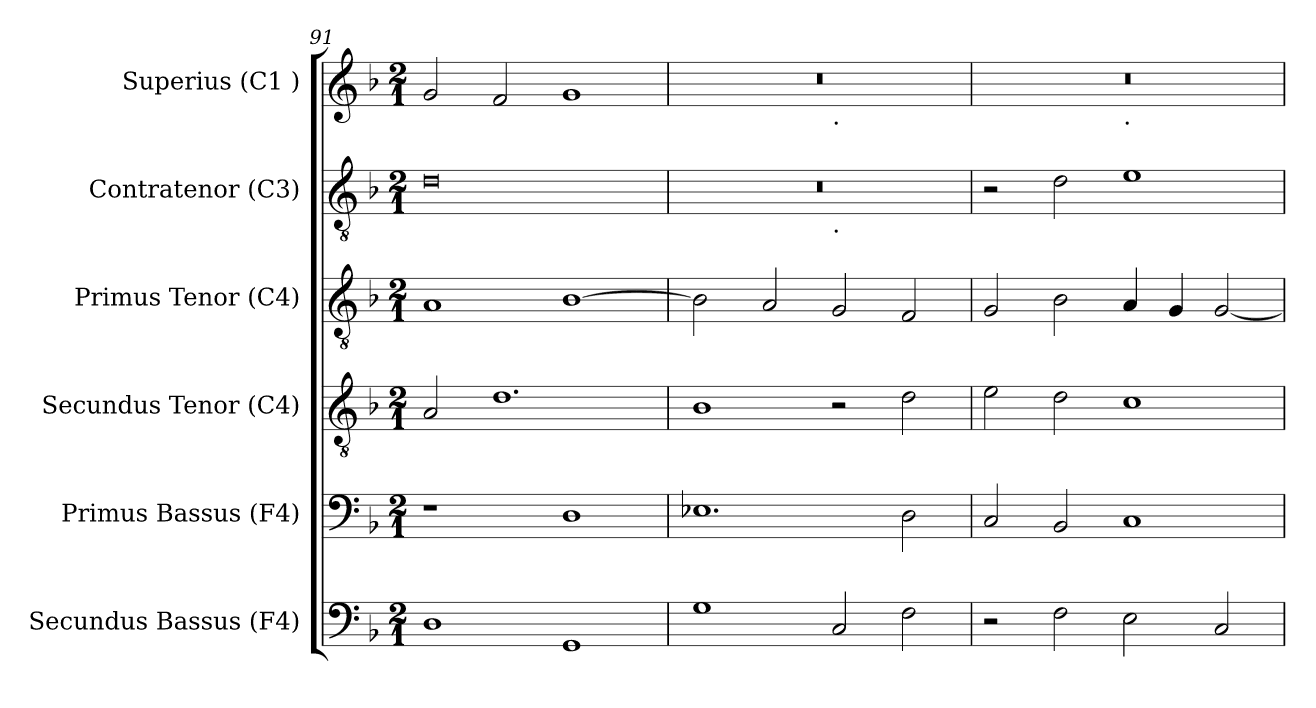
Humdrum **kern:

**kern	**kern	**kern	**kern	**kern	**kern
*part6	*part5	*part4	*part3	*part2	*part1
*staff6	*staff5	*staff4	*staff3	*staff2	*staff1
*I"Secundus Bassus (F4)	*I"Primus Bassus (F4)	*I"Secundus Tenor (C4)	*I"Primus Tenor (C4)	*I"Contratenor (C3)	*I"Superius (C1 )
*I'SB.	*I'PB.	*I'ST.	*I'PT.	*I'Ct.	*I'S.
!!LO:PB:g=z
*clefF4	*clefF4	*clefGv2	*clefGv2	*clefGv2	*clefG2
*k[b-]	*k[b-]	*k[b-]	*k[b-]	*k[b-]	*k[b-]
*F:	*F:	*F:	*F:	*F:	*F:
*M2/1	*M2/1	*M2/1	*M2/1	*M2/1	*M2/1
=91	=91	=91	=91	=91	=91
1D	1r	2A/	1A	0d	2g/
.	.	1.d	.	.	2f/
1GG	1D	.	[>1B-	.	1g
=92	=92	=92	=92	=92	=92
*	*	*	*	*^	*^
1G	1.E-	1B-	2B-\]	0r	1ryy	0r	1ryy
.	.	.	2A/	.	.	.	.
!	!	!	!	!	!	!	!LO:TX:b:t=.
!	!	!	!	!	!LO:TX:b:t=.	!	!
2C/	.	2r	2G/	.	1ryy	.	1ryy
2F\	2D\	2d\	2F/	.	.	.	.
*	*	*	*	*v	*v	*	*
=93	=93	=93	=93	=93	=93	=93
2r	2C/	2e\	2G/	2r	0r	1ryy
2F\	2BB-/	2d\	2B-\	2d\	.	.
!	!	!	!	!	!	!LO:TX:b:t=.
2E\	1C	1c	4A/	1e	.	1ryy
.	.	.	4G/	.	.	.
2C/	.	.	[<2G/	.	.	.
*	*	*	*	*	*v	*v
=	=	=	=	=	=
*-	*-	*-	*-	*-	*-
